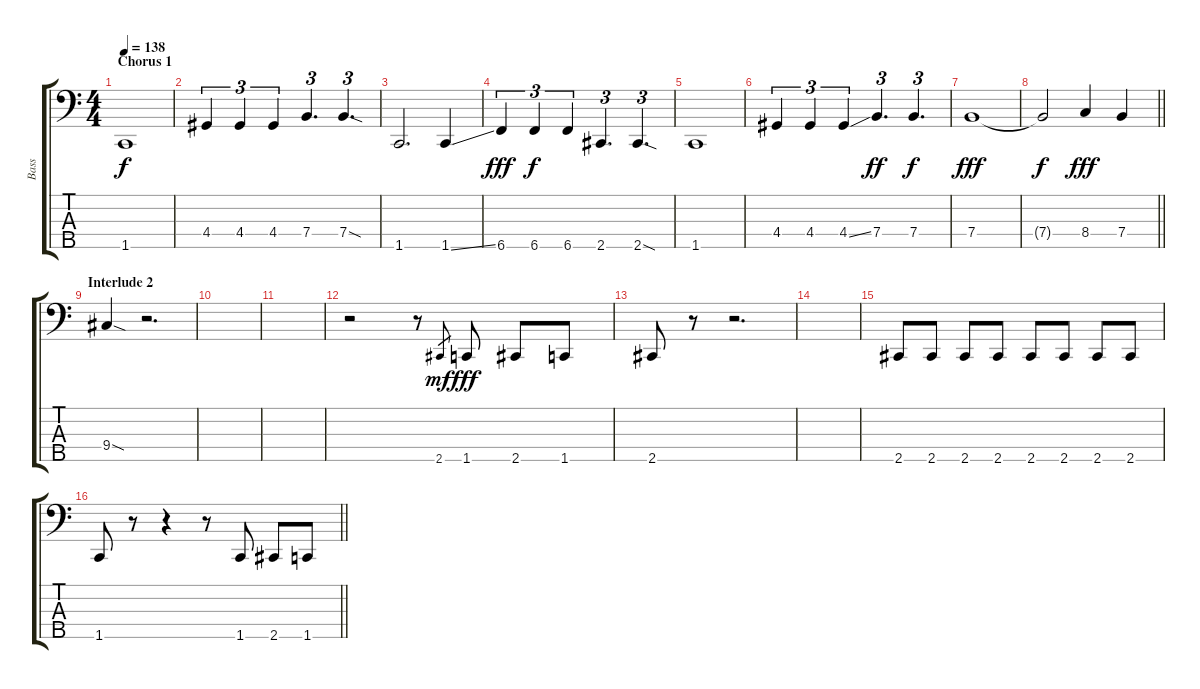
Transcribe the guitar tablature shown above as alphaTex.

\track ("Bass" "Bass") {instrument electricbassfinger}
\staff {score tabs}
\tuning (G2 D2 A1 E1 B0) {hide}
\ts (4 4)
\section ("" "Chorus 1")
\tempo 138
\clef f4
\ks c
1.5.1{dy f} |
4.4.4{tu (3 2)} 4.4.4{tu (3 2)} 4.4.4{tu (3 2)} 7.4.4{d tu (3 2)} 7.4{sod}.4{d tu (3 2)} |
1.5.2{d} 1.5{ss}.4 |
6.5.4{tu (3 2) dy fff} 6.5.4{tu (3 2) dy f} 6.5.4{tu (3 2)} 2.5.4{d tu (3 2)} 2.5{sod}.4{d tu (3 2)} |
1.5.1 |
4.4.4{tu (3 2)} 4.4.4{tu (3 2)} 4.4{ss}.4{tu (3 2)} 7.4.4{d tu (3 2) dy ff} 7.4.4{d tu (3 2) dy f} |
7.4.1{dy fff} |
\barLineRight lightlight
7.4{t}.2{dy f} 8.4.4{dy fff} 7.4.4 |
\section ("" "Interlude 2")
9.4{sod}.4 r.2{d} |
|
|
r.2 r.8 2.5.8{gr dy mf} 1.5.8{dy fff} 2.5.8 1.5.8 |
2.5.8 r.8 r.2{d} |
|
2.5.8 2.5.8 2.5.8 2.5.8 2.5.8 2.5.8 2.5.8 2.5.8 |
\barLineRight lightlight
1.5.8 r.8 r.4 r.8 1.5.8 2.5.8 1.5.8
